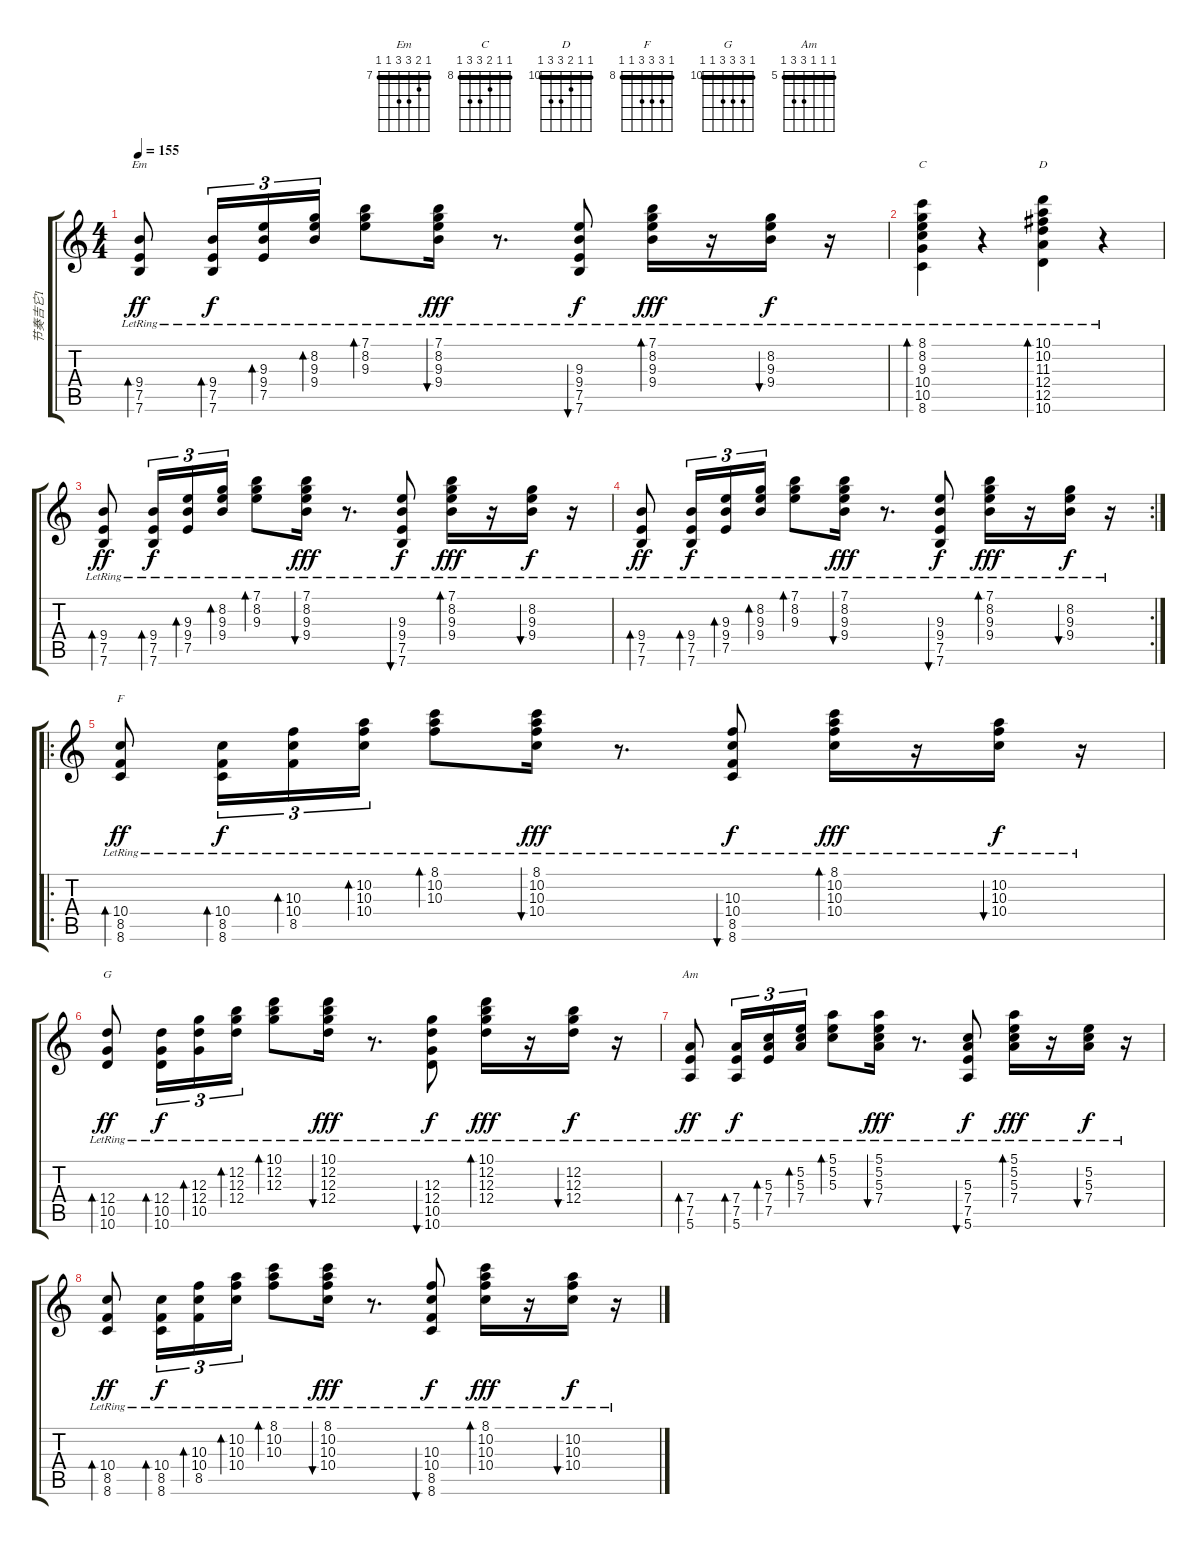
\track ("节奏吉它1" "节奏吉它1") {instrument acousticguitarsteel}
\staff {score tabs}
\tuning (E4 B3 G3 D3 A2 E2) {hide}
\chord ("Em" 7 8 9 9 7 7) {firstfret 7 barre 7}
\chord ("C" 8 8 9 10 10 8) {firstfret 8 barre 8}
\chord ("D" 10 10 11 12 12 10) {firstfret 10 barre 10}
\chord ("F" 8 10 10 10 8 8) {firstfret 8 barre 8}
\chord ("G" 10 12 12 12 10 10) {firstfret 10 barre 10}
\chord ("Am" 5 5 5 7 7 5) {firstfret 5 barre 5}
\ts (4 4)
\tempo 155
\clef g2
\ks c
(9.4{lr} 7.5{lr} 7.6{lr}).8{bd 120 ch "Em" dy ff} (9.4{lr} 7.5{lr} 7.6{lr}).16{tu (3 2) bd 120 dy f} (9.3{lr} 9.4{lr} 7.5{lr}).16{tu (3 2) bd 120} (8.2{lr} 9.3{lr} 9.4{lr}).16{tu (3 2) bd 120} (7.1{lr} 8.2{lr} 9.3{lr}).8{bd 120} (7.1{lr} 8.2{lr} 9.3{lr} 9.4{lr}).16{bu 120 dy fff} r.8{d} (9.3{lr} 9.4{lr} 7.5{lr} 7.6{lr}).8{bu 120 dy f} (7.1{lr} 8.2{lr} 9.3{lr} 9.4{lr}).16{bd 120 dy fff} r.16 (8.2{lr} 9.3{lr} 9.4{lr}).16{bu 120 dy f} r.16 |
(8.1{lr} 8.2{lr} 9.3{lr} 10.4{lr} 10.5{lr} 8.6{lr}).4{bd 120 ch "C"} r.4 (10.1{lr} 10.2{lr} 11.3{lr} 12.4{lr} 12.5{lr} 10.6{lr}).4{bd 120 ch "D"} r.4 |
(9.4{lr} 7.5{lr} 7.6{lr}).8{bd 120 dy ff} (9.4{lr} 7.5{lr} 7.6{lr}).16{tu (3 2) bd 120 dy f} (9.3{lr} 9.4{lr} 7.5{lr}).16{tu (3 2) bd 120} (8.2{lr} 9.3{lr} 9.4{lr}).16{tu (3 2) bd 120} (7.1{lr} 8.2{lr} 9.3{lr}).8{bd 120} (7.1{lr} 8.2{lr} 9.3{lr} 9.4{lr}).16{bu 120 dy fff} r.8{d} (9.3{lr} 9.4{lr} 7.5{lr} 7.6{lr}).8{bu 120 dy f} (7.1{lr} 8.2{lr} 9.3{lr} 9.4{lr}).16{bd 120 dy fff} r.16 (8.2{lr} 9.3{lr} 9.4{lr}).16{bu 120 dy f} r.16 |
\rc 2
(9.4{lr} 7.5{lr} 7.6{lr}).8{bd 120 dy ff} (9.4{lr} 7.5{lr} 7.6{lr}).16{tu (3 2) bd 120 dy f} (9.3{lr} 9.4{lr} 7.5{lr}).16{tu (3 2) bd 120} (8.2{lr} 9.3{lr} 9.4{lr}).16{tu (3 2) bd 120} (7.1{lr} 8.2{lr} 9.3{lr}).8{bd 120} (7.1{lr} 8.2{lr} 9.3{lr} 9.4{lr}).16{bu 120 dy fff} r.8{d} (9.3{lr} 9.4{lr} 7.5{lr} 7.6{lr}).8{bu 120 dy f} (7.1{lr} 8.2{lr} 9.3{lr} 9.4{lr}).16{bd 120 dy fff} r.16 (8.2{lr} 9.3{lr} 9.4{lr}).16{bu 120 dy f} r.16 |
\ro
(10.4{lr} 8.5{lr} 8.6{lr}).8{bd 120 ch "F" dy ff} (10.4{lr} 8.5{lr} 8.6{lr}).16{tu (3 2) bd 120 dy f} (10.3{lr} 10.4{lr} 8.5{lr}).16{tu (3 2) bd 120} (10.2{lr} 10.3{lr} 10.4{lr}).16{tu (3 2) bd 120} (8.1{lr} 10.2{lr} 10.3{lr}).8{bd 120} (8.1{lr} 10.2{lr} 10.3{lr} 10.4{lr}).16{bu 120 dy fff} r.8{d} (10.3{lr} 10.4{lr} 8.5{lr} 8.6{lr}).8{bu 120 dy f} (8.1{lr} 10.2{lr} 10.3{lr} 10.4{lr}).16{bd 120 dy fff} r.16 (10.2{lr} 10.3{lr} 10.4{lr}).16{bu 120 dy f} r.16 |
(12.4{lr} 10.5{lr} 10.6{lr}).8{bd 120 ch "G" dy ff} (12.4{lr} 10.5{lr} 10.6{lr}).16{tu (3 2) bd 120 dy f} (12.3{lr} 12.4{lr} 10.5{lr}).16{tu (3 2) bd 120} (12.2{lr} 12.3{lr} 12.4{lr}).16{tu (3 2) bd 120} (10.1{lr} 12.2{lr} 12.3{lr}).8{bd 120} (10.1{lr} 12.2{lr} 12.3{lr} 12.4{lr}).16{bu 120 dy fff} r.8{d} (12.3{lr} 12.4{lr} 10.5{lr} 10.6{lr}).8{bu 120 dy f} (10.1{lr} 12.2{lr} 12.3{lr} 12.4{lr}).16{bd 120 dy fff} r.16 (12.2{lr} 12.3{lr} 12.4{lr}).16{bu 120 dy f} r.16 |
(7.4{lr} 7.5{lr} 5.6{lr}).8{bd 120 ch "Am" dy ff} (7.4{lr} 7.5{lr} 5.6{lr}).16{tu (3 2) bd 120 dy f} (5.3{lr} 7.4{lr} 7.5{lr}).16{tu (3 2) bd 120} (5.2{lr} 5.3{lr} 7.4{lr}).16{tu (3 2) bd 120} (5.1{lr} 5.2{lr} 5.3{lr}).8{bd 120} (5.1{lr} 5.2{lr} 5.3{lr} 7.4{lr}).16{bu 120 dy fff} r.8{d} (5.3{lr} 7.4{lr} 7.5{lr} 5.6{lr}).8{bu 120 dy f} (5.1{lr} 5.2{lr} 5.3{lr} 7.4{lr}).16{bd 120 dy fff} r.16 (5.2{lr} 5.3{lr} 7.4{lr}).16{bu 120 dy f} r.16 |
(10.4{lr} 8.5{lr} 8.6{lr}).8{bd 120 dy ff} (10.4{lr} 8.5{lr} 8.6{lr}).16{tu (3 2) bd 120 dy f} (10.3{lr} 10.4{lr} 8.5{lr}).16{tu (3 2) bd 120} (10.2{lr} 10.3{lr} 10.4{lr}).16{tu (3 2) bd 120} (8.1{lr} 10.2{lr} 10.3{lr}).8{bd 120} (8.1{lr} 10.2{lr} 10.3{lr} 10.4{lr}).16{bu 120 dy fff} r.8{d} (10.3{lr} 10.4{lr} 8.5{lr} 8.6{lr}).8{bu 120 dy f} (8.1{lr} 10.2{lr} 10.3{lr} 10.4{lr}).16{bd 120 dy fff} r.16 (10.2{lr} 10.3{lr} 10.4{lr}).16{bu 120 dy f} r.16
